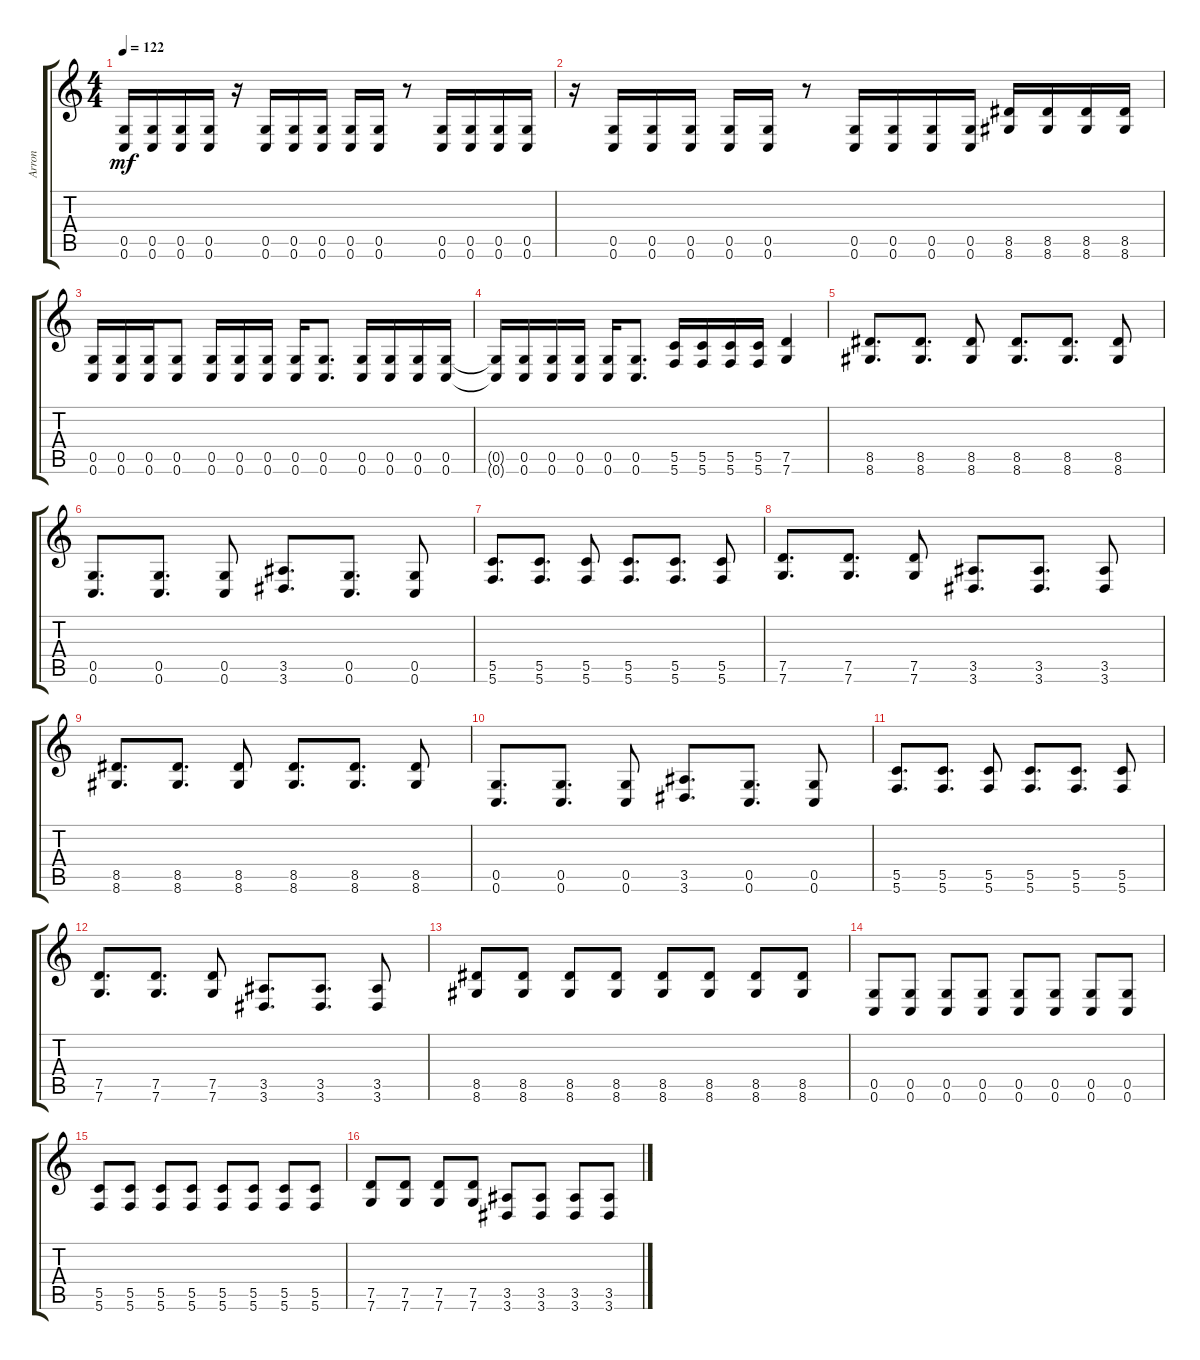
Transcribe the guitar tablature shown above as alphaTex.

\track ("Arron" "Arron") {instrument distortionguitar}
\staff {score tabs}
\tuning (D4 A3 F3 C3 G2 C2) {hide}
\ts (4 4)
\tempo 122
\clef g2
\ks c
(0.5 0.6).16{dy mf} (0.5 0.6).16 (0.5 0.6).16 (0.5 0.6).16 r.16 (0.5 0.6).16 (0.5 0.6).16 (0.5 0.6).16 (0.5 0.6).16 (0.5 0.6).16 r.8 (0.5 0.6).16 (0.5 0.6).16 (0.5 0.6).16 (0.5 0.6).16 |
r.16 (0.5 0.6).16 (0.5 0.6).16 (0.5 0.6).16 (0.5 0.6).16 (0.5 0.6).16 r.8 (0.5 0.6).16 (0.5 0.6).16 (0.5 0.6).16 (0.5 0.6).16 (8.5 8.6).16 (8.5 8.6).16 (8.5 8.6).16 (8.5 8.6).16 |
(0.5 0.6).16 (0.5 0.6).16 (0.5 0.6).16 (0.5 0.6).8 (0.5 0.6).16 (0.5 0.6).16 (0.5 0.6).16 (0.5 0.6).16 (0.5 0.6).8{d} (0.5 0.6).16 (0.5 0.6).16 (0.5 0.6).16 (0.5 0.6).16 |
(0.5{t} 0.6{t}).16 (0.5 0.6).16 (0.5 0.6).16 (0.5 0.6).16 (0.5 0.6).16 (0.5 0.6).8{d} (5.5 5.6).16 (5.5 5.6).16 (5.5 5.6).16 (5.5 5.6).16 (7.5 7.6).4 |
(8.5 8.6).8{d} (8.5 8.6).8{d} (8.5 8.6).8 (8.5 8.6).8{d} (8.5 8.6).8{d} (8.5 8.6).8 |
(0.5 0.6).8{d} (0.5 0.6).8{d} (0.5 0.6).8 (3.5 3.6).8{d} (0.5 0.6).8{d} (0.5 0.6).8 |
(5.5 5.6).8{d} (5.5 5.6).8{d} (5.5 5.6).8 (5.5 5.6).8{d} (5.5 5.6).8{d} (5.5 5.6).8 |
(7.5 7.6).8{d} (7.5 7.6).8{d} (7.5 7.6).8 (3.5 3.6).8{d} (3.5 3.6).8{d} (3.5 3.6).8 |
(8.5 8.6).8{d} (8.5 8.6).8{d} (8.5 8.6).8 (8.5 8.6).8{d} (8.5 8.6).8{d} (8.5 8.6).8 |
(0.5 0.6).8{d} (0.5 0.6).8{d} (0.5 0.6).8 (3.5 3.6).8{d} (0.5 0.6).8{d} (0.5 0.6).8 |
(5.5 5.6).8{d} (5.5 5.6).8{d} (5.5 5.6).8 (5.5 5.6).8{d} (5.5 5.6).8{d} (5.5 5.6).8 |
(7.5 7.6).8{d} (7.5 7.6).8{d} (7.5 7.6).8 (3.5 3.6).8{d} (3.5 3.6).8{d} (3.5 3.6).8 |
(8.5 8.6).8 (8.5 8.6).8 (8.5 8.6).8 (8.5 8.6).8 (8.5 8.6).8 (8.5 8.6).8 (8.5 8.6).8 (8.5 8.6).8 |
(0.5 0.6).8 (0.5 0.6).8 (0.5 0.6).8 (0.5 0.6).8 (0.5 0.6).8 (0.5 0.6).8 (0.5 0.6).8 (0.5 0.6).8 |
(5.5 5.6).8 (5.5 5.6).8 (5.5 5.6).8 (5.5 5.6).8 (5.5 5.6).8 (5.5 5.6).8 (5.5 5.6).8 (5.5 5.6).8 |
(7.5 7.6).8 (7.5 7.6).8 (7.5 7.6).8 (7.5 7.6).8 (3.5 3.6).8 (3.5 3.6).8 (3.5 3.6).8 (3.5 3.6).8
